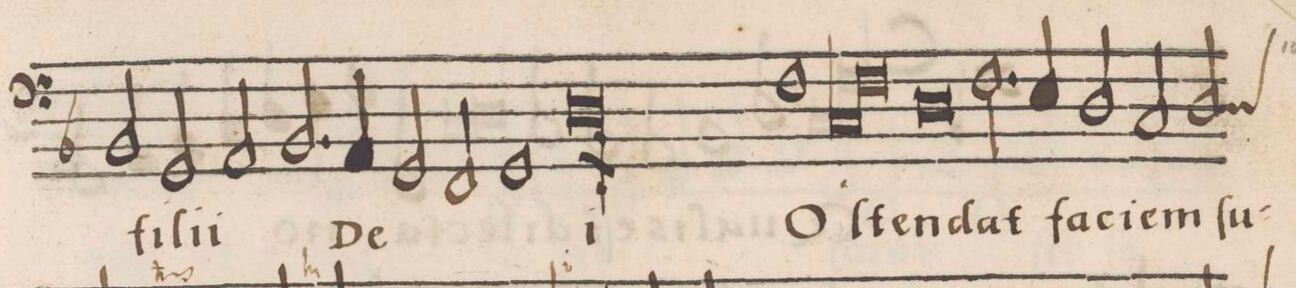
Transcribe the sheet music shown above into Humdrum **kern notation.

**kern	**text	**text
*I"BASSVS	*	*
*clefF4	*	*
*k[]	*	*
*met(C|)	*	*
*M2/1	*	*
2BB-X/	fi-	.
2GG/	-li-	-tris
2AA/	-i	.
=56-	=56-	=56-
2.BB-/	.	tu-
4AA/	De-	.
2GG/	.	.
2FF/	.	.
=57-	=57-	=57-
1GG	.	.
0.Dl;<\	-i	.
=58-	=58-	=58-
.	.	-i
=59-	=59-	=59-
1F	O-	.
*lig	*	*
1C	-ſten-	.
=60-	=60-	=60-
1F	.	.
*Xlig	*	*
0D	.	.
=61-	=61-	=61-
2.F\	-dat	.
4E/	fa-	.
=62-	=62-	=62-
2D/	-ci-	.
2C/	-em	.
*custos:D	*	*
2D/	ſu-	.
*-	*-	*-
